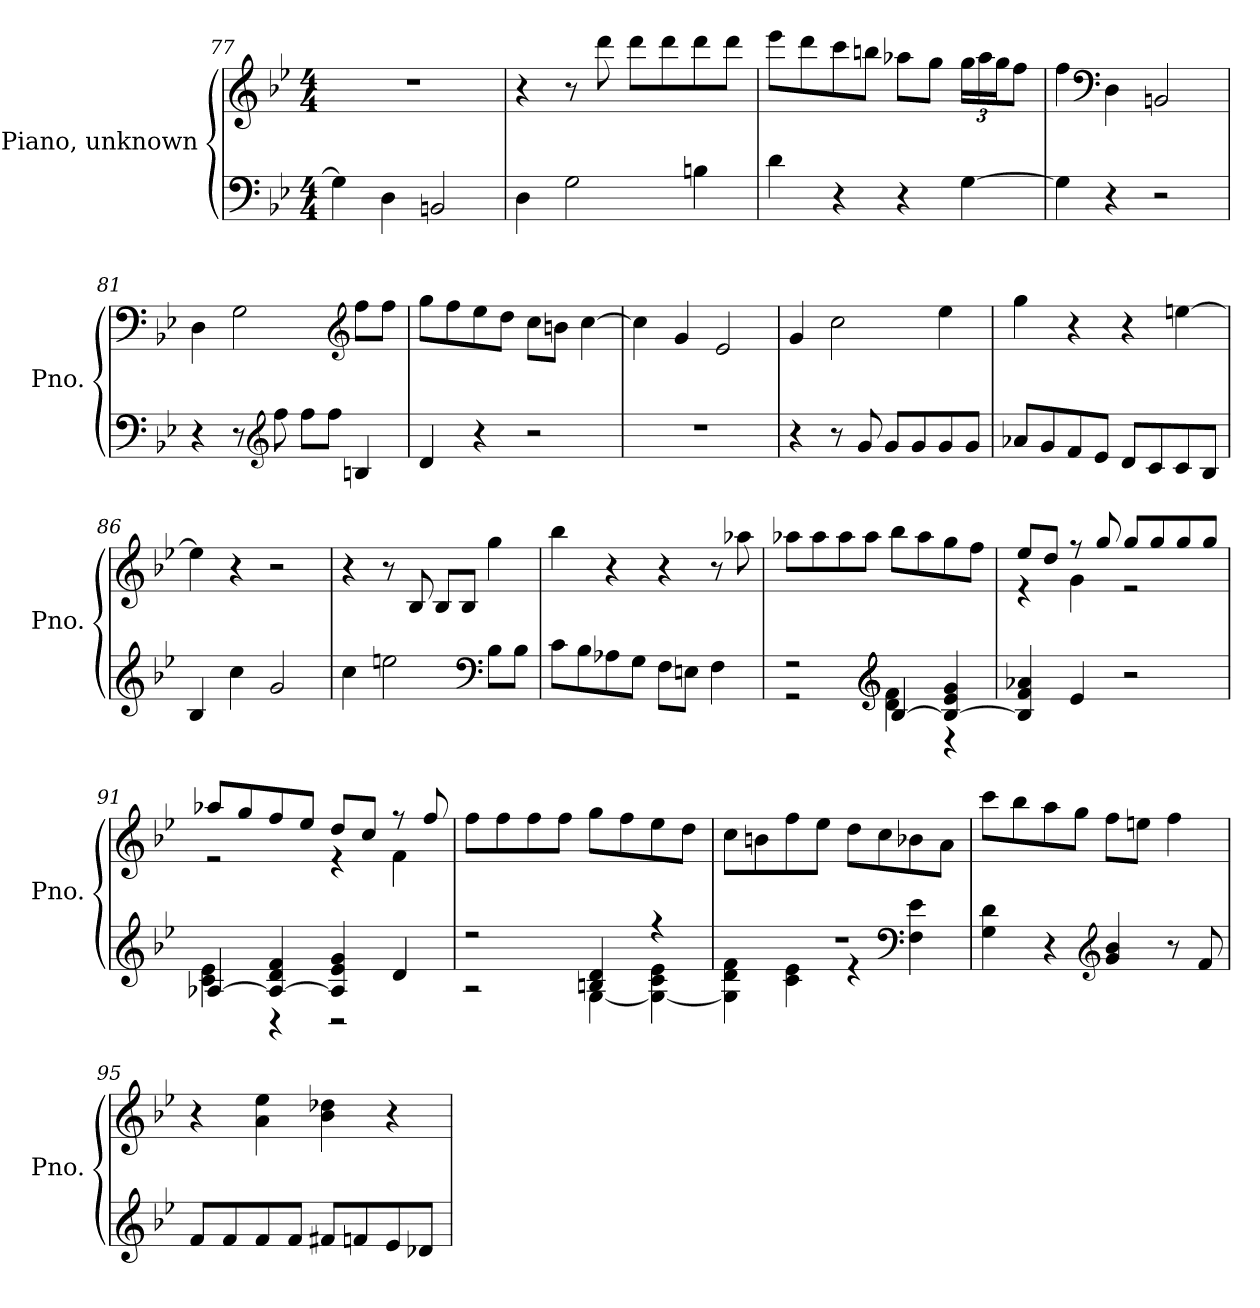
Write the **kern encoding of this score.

**kern	**kern
*part1	*part1
*staff2	*staff1
*I"Piano, unknown	*
*I'Pno.	*
!!LO:PB:g=z
*clefF4	*clefG2
*k[b-e-]	*k[b-e-]
*M4/4	*M4/4
=77	=77
4G\]	1r
4D\	.
2BBn/	.
=78	=78
4D\	4r
2G\	8r
.	8ddd\
.	8ddd\L
.	8ddd\
4Bn\	8ddd\
.	8ddd\J
=79	=79
4d\	8eee-\L
.	8ddd\
4r	8ccc\
.	8bbn\J
4r	8aa-X\L
.	8gg\J
*	*Xbrackettup
[4G\	24gg\LL
.	24aa-\
.	24gg\J
.	8ff\J
=80	=80
4G\]	4ff\
*	*clefF4
4r	4D\
2r	2BBn/
=81	=81
4r	4D\
8r	2G\
*clefG2	*
8ff\	.
8ff\L	.
8ff\J	.
*	*clefG2
4Bn/	8ff\L
.	8ff\J
!!LO:LB:g=z
=82	=82
4d/	8gg\L
.	8ff\
4r	8ee-\
.	8dd\J
2r	8cc\L
.	8bn\J
.	[4cc\
=83	=83
1r	4cc\]
.	4g/
.	2e-/
=84	=84
4r	4g/
8r	2cc\
8g/	.
8g/L	.
8g/	.
8g/	4ee-\
8g/J	.
=85	=85
8a-X/L	4gg\
8g/	.
8f/	4r
8e-/J	.
8d/L	4r
8c/	.
8c/	[4een\
8B-/J	.
=86	=86
4B-/	4ee\]
4cc\	4r
2g/	2r
=87	=87
4cc\	4r
2een\	8r
.	8B-/
.	8B-/L
.	8B-/J
*clefF4	*
8B-\L	4gg\
8B-\J	.
!!LO:LB:g=z
=88	=88
8c\L	4bb-\
8B-\	.
8A-X\	4r
8G\J	.
8F\L	4r
8En\J	.
4F\	8r
.	8aa-X\
=89	=89
*^	*
2r	2r	8aa-X\L
.	.	8aa-\
.	.	8aa-\
.	.	8aa-\J
*clefG2	*	*
[4B-/	4d\ 4f\	8bb-\L
.	.	8aa-\
4B-/_ 4e-/ 4g/	4r	8gg\
.	.	8ff\J
*v	*v	*
=90	=90
*	*^
4B-/] 4f/ 4a-X/	8ee-/L	4r
.	8dd/J	.
4e-/	8r	4g\
.	8gg/	.
2r	8gg/L	2r
.	8gg/	.
.	8gg/	.
.	8gg/J	.
=91	=91	=91
*^	*	*
[4A-X/	4c\ 4e-\	8aa-X/L	2r
.	.	8gg/	.
4A-/_ 4d/ 4f/	4r	8ff/	.
.	.	8ee-/J	.
4A-/] 4e-/ 4g/	2r	8dd/L	4r
.	.	8cc/J	.
4d/	.	8r	4f\
.	.	8ff/	.
*	*	*v	*v
!!LO:LB:g=z
=92	=92	=92
2r	2r	8ff\L
.	.	8ff\
.	.	8ff\
.	.	8ff\J
4Bn/ 4d/	[4G\	8gg\L
.	.	8ff\
4r	4G\_ 4c\ 4e-\	8ee-\
.	.	8dd\J
=93	=93	=93
1r	4G\] 4d\ 4f\	8cc\L
.	.	8bn\
.	4c\ 4e-\	8ff\
.	.	8ee-\J
.	4r	8dd\L
.	.	8cc\
*clefF4	*	*
.	4F\ 4e-\	8b-X\
.	.	8a\J
*v	*v	*
=94	=94
4G\ 4d\	8ccc\L
.	8bb-\
4r	8aa\
.	8gg\J
*clefG2	*
4g/ 4b-/	8ff\L
.	8een\J
8r	4ff\
8f/	.
=95	=95
8f/L	4r
8f/	.
8f/	4a\ 4ee-\
8f/J	.
8f#X/L	4b-\ 4dd-X\
8fn/	.
8e-/	4r
8d-X/J	.
=	=
*-	*-
